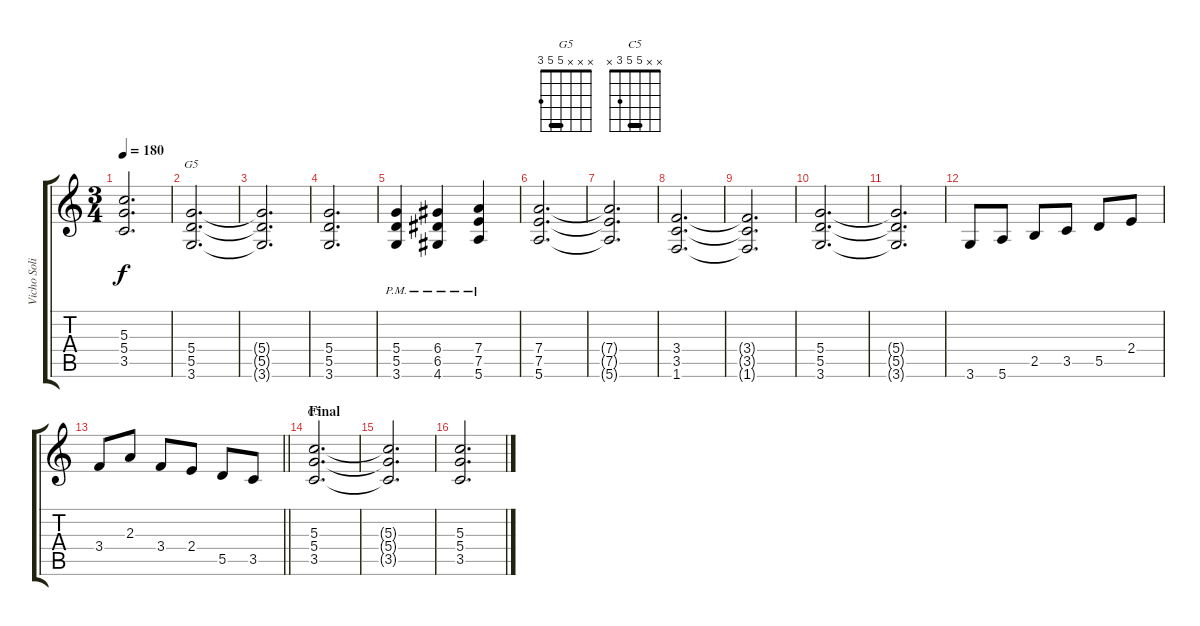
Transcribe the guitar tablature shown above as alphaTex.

\track ("Vicho Solis" "Vicho Soli") {instrument distortionguitar}
\staff {score tabs}
\tuning (E4 B3 G3 D3 A2 E2) {hide}
\chord ("G5" x x x 5 5 3) {barre 5}
\chord ("C5" x x 5 5 3 x) {barre 5}
\ts (3 4)
\tempo 180
\clef g2
\ks c
(5.3{t} 5.4{t} 3.5{t}).2{d dy f} |
(5.4 5.5 3.6).2{d ch "G5"} |
(5.4{t} 5.5{t} 3.6{t}).2{d} |
(5.4 5.5 3.6).2{d} |
(5.4{pm} 5.5{pm} 3.6{pm}).4 (6.4{pm} 6.5{pm} 4.6{pm}).4 (7.4{pm} 7.5{pm} 5.6{pm}).4 |
(7.4 7.5 5.6).2{d} |
(7.4{t} 7.5{t} 5.6{t}).2{d} |
(3.4 3.5 1.6).2{d} |
(3.4{t} 3.5{t} 1.6{t}).2{d} |
(5.4 5.5 3.6).2{d} |
(5.4{t} 5.5{t} 3.6{t}).2{d} |
3.6.8 5.6.8 2.5.8 3.5.8 5.5.8 2.4.8 |
\barLineRight lightlight
3.4.8 2.3.8 3.4.8 2.4.8 5.5.8 3.5.8 |
\section ("" "Final")
(5.3 5.4 3.5).2{d ch "C5"} |
(5.3{t} 5.4{t} 3.5{t}).2{d} |
(5.3 5.4 3.5).2{d}
